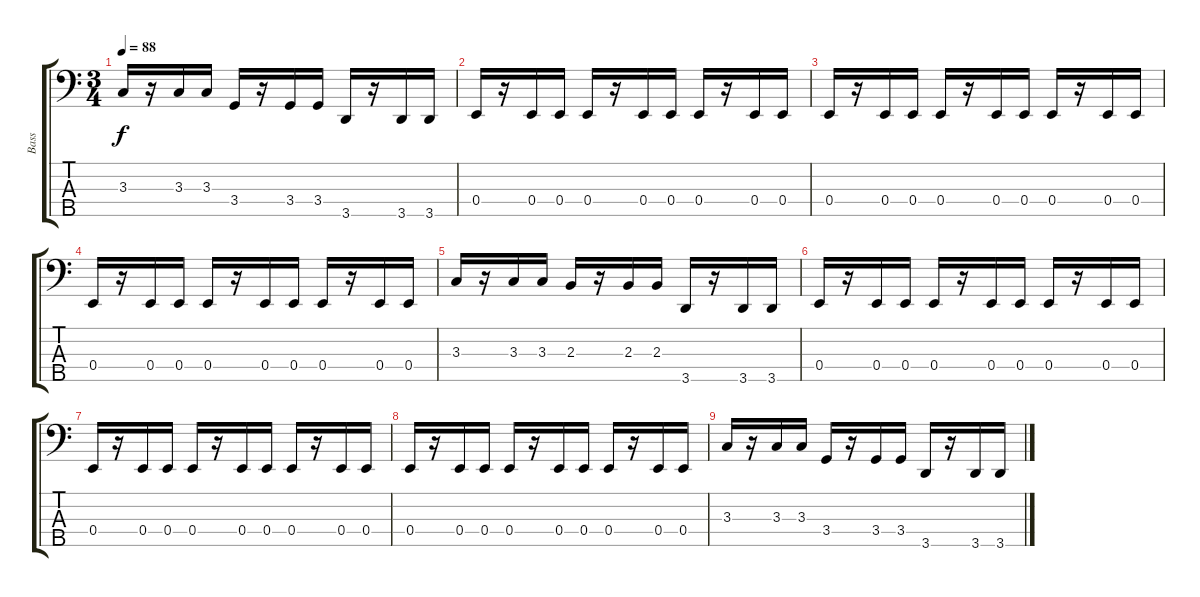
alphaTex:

\track ("Bass" "Bass") {instrument electricbassfinger}
\staff {score tabs}
\tuning (G2 D2 A1 E1 B0) {hide}
\ts (3 4)
\tempo 88
\clef f4
\ks c
3.3.16{dy f} r.16 3.3.16 3.3.16 3.4.16 r.16 3.4.16 3.4.16 3.5.16 r.16 3.5.16 3.5.16 |
0.4.16 r.16 0.4.16 0.4.16 0.4.16 r.16 0.4.16 0.4.16 0.4.16 r.16 0.4.16 0.4.16 |
0.4.16 r.16 0.4.16 0.4.16 0.4.16 r.16 0.4.16 0.4.16 0.4.16 r.16 0.4.16 0.4.16 |
0.4.16 r.16 0.4.16 0.4.16 0.4.16 r.16 0.4.16 0.4.16 0.4.16 r.16 0.4.16 0.4.16 |
3.3.16 r.16 3.3.16 3.3.16 2.3.16 r.16 2.3.16 2.3.16 3.5.16 r.16 3.5.16 3.5.16 |
0.4.16 r.16 0.4.16 0.4.16 0.4.16 r.16 0.4.16 0.4.16 0.4.16 r.16 0.4.16 0.4.16 |
0.4.16 r.16 0.4.16 0.4.16 0.4.16 r.16 0.4.16 0.4.16 0.4.16 r.16 0.4.16 0.4.16 |
0.4.16 r.16 0.4.16 0.4.16 0.4.16 r.16 0.4.16 0.4.16 0.4.16 r.16 0.4.16 0.4.16 |
3.3.16 r.16 3.3.16 3.3.16 3.4.16 r.16 3.4.16 3.4.16 3.5.16 r.16 3.5.16 3.5.16
